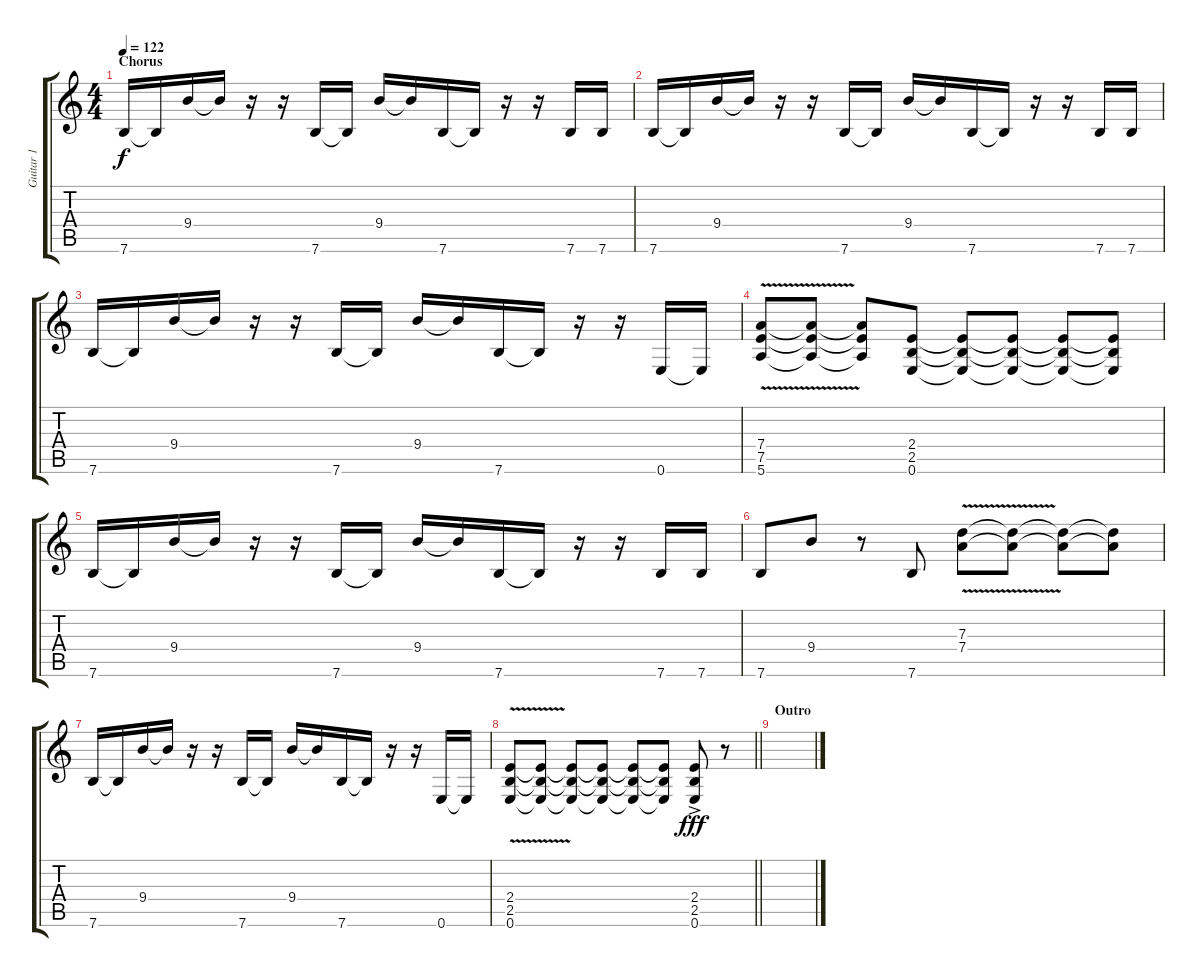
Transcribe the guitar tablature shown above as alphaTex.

\track ("Guitar 1" "Guitar 1") {instrument distortionguitar}
\staff {score tabs}
\tuning (E4 B3 G3 D3 A2 E2) {hide}
\ts (4 4)
\section ("" "Chorus")
\tempo 122
\clef g2
\ks c
7.6.16{dy f} 7.6{t}.16 9.4.16 9.4{t}.16 r.16 r.16 7.6.16 7.6{t}.16 9.4.16 9.4{t}.16 7.6.16 7.6{t}.16 r.16 r.16 7.6.16 7.6.16 |
7.6.16 7.6{t}.16 9.4.16 9.4{t}.16 r.16 r.16 7.6.16 7.6{t}.16 9.4.16 9.4{t}.16 7.6.16 7.6{t}.16 r.16 r.16 7.6.16 7.6.16 |
7.6.16 7.6{t}.16 9.4.16 9.4{t}.16 r.16 r.16 7.6.16 7.6{t}.16 9.4.16 9.4{t}.16 7.6.16 7.6{t}.16 r.16 r.16 0.6.16 0.6{t}.16 |
(7.4{v} 7.5 5.6).8 (7.4{t} 7.5{t} 5.6{t}).8 (7.4{t} 7.5{t} 5.6{t}).8 (2.4 2.5 0.6).8 (2.4{t} 2.5{t} 0.6{t}).8 (2.4{t} 2.5{t} 0.6{t}).8 (2.4{t} 2.5{t} 0.6{t}).8 (2.4{t} 2.5{t} 0.6{t}).8 |
7.6.16 7.6{t}.16 9.4.16 9.4{t}.16 r.16 r.16 7.6.16 7.6{t}.16 9.4.16 9.4{t}.16 7.6.16 7.6{t}.16 r.16 r.16 7.6.16 7.6.16 |
7.6.8 9.4.8 r.8 7.6.8 (7.3{v} 7.4).8 (7.3{t} 7.4{t}).8 (7.3{t} 7.4{t}).8 (7.3{t} 7.4{t}).8 |
7.6.16 7.6{t}.16 9.4.16 9.4{t}.16 r.16 r.16 7.6.16 7.6{t}.16 9.4.16 9.4{t}.16 7.6.16 7.6{t}.16 r.16 r.16 0.6.16 0.6{t}.16 |
\barLineRight lightlight
(2.4{v} 2.5 0.6).8 (2.4{t} 2.5{t} 0.6{t}).8 (2.4{t} 2.5{t} 0.6{t}).8 (2.4{t} 2.5{t} 0.6{t}).8 (2.4{t} 2.5{t} 0.6{t}).8 (2.4{t} 2.5{t} 0.6{t}).8 (2.4{ac} 2.5 0.6).8{dy fff} r.8 |
\section ("" "Outro")
